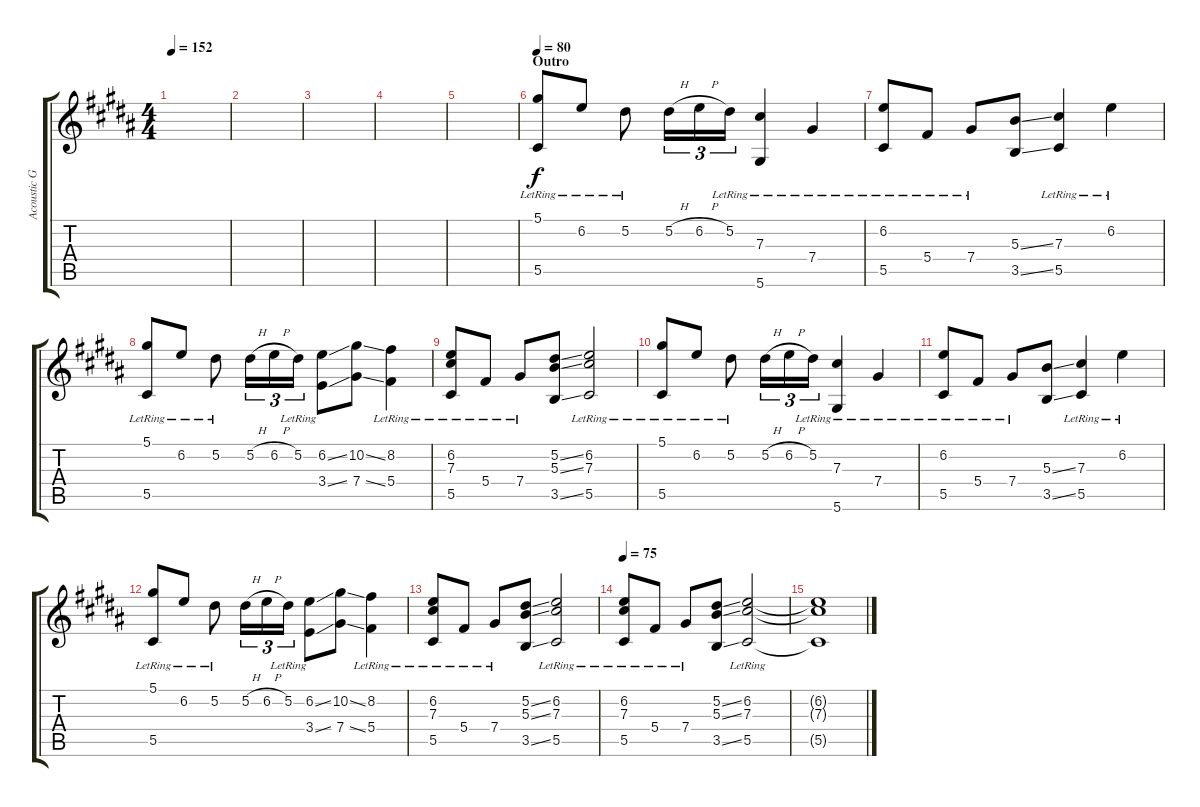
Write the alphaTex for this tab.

\track ("Acoustic Guitar I" "Acoustic G") {instrument acousticguitarsteel}
\staff {score tabs}
\tuning (Eb4 Bb3 Gb3 Db3 Ab2 Eb2) {hide}
\ts (4 4)
\tempo 152
\clef g2
\ks b
|
|
|
|
|
\section ("" "Outro")
\tempo 120
\tempo 80
(5.1{lr} 5.5{lr}).8{volume 16} 6.2{lr}.8 5.2{lr}.8 5.2{h}.16{tu (3 2)} 6.2{h}.16{tu (3 2)} 5.2{lr}.16{tu (3 2)} (7.3{lr} 5.6{lr}).4 7.4{lr}.4 |
(6.2{lr} 5.5{lr}).8 5.4{lr}.8 7.4{lr}.8 (5.3{ss} 3.5{ss}).8 (7.3{lr} 5.5{lr}).4 6.2{lr}.4 |
(5.1{lr} 5.5{lr}).8 6.2{lr}.8 5.2{lr}.8 5.2{h}.16{tu (3 2)} 6.2{h}.16{tu (3 2)} 5.2{lr}.16{tu (3 2)} (6.2{ss} 3.4{ss}).8 (10.2{ss} 7.4{ss}).8 (8.2{lr} 5.4{lr}).4 |
(6.2{lr} 7.3{lr} 5.5{lr}).8 5.4{lr}.8 7.4{lr}.8 (5.2{ss} 5.3{ss} 3.5{ss}).8 (6.2{lr} 7.3{lr} 5.5{lr}).2 |
(5.1{lr} 5.5{lr}).8 6.2{lr}.8 5.2{lr}.8 5.2{h}.16{tu (3 2)} 6.2{h}.16{tu (3 2)} 5.2{lr}.16{tu (3 2)} (7.3{lr} 5.6{lr}).4 7.4{lr}.4 |
(6.2{lr} 5.5{lr}).8 5.4{lr}.8 7.4{lr}.8 (5.3{ss} 3.5{ss}).8 (7.3{lr} 5.5{lr}).4 6.2{lr}.4 |
(5.1{lr} 5.5{lr}).8 6.2{lr}.8 5.2{lr}.8 5.2{h}.16{tu (3 2)} 6.2{h}.16{tu (3 2)} 5.2{lr}.16{tu (3 2)} (6.2{ss} 3.4{ss}).8 (10.2{ss} 7.4{ss}).8 (8.2{lr} 5.4{lr}).4 |
(6.2{lr} 7.3{lr} 5.5{lr}).8 5.4{lr}.8 7.4{lr}.8 (5.2{ss} 5.3{ss} 3.5{ss}).8 (6.2{lr} 7.3{lr} 5.5{lr}).2 |
\tempo 75
(6.2{lr} 7.3{lr} 5.5{lr}).8 5.4{lr}.8 7.4{lr}.8 (5.2{ss} 5.3{ss} 3.5{ss}).8 (6.2{lr} 7.3{lr} 5.5{lr}).2 |
(6.2{t} 7.3{t} 5.5{t}).1
